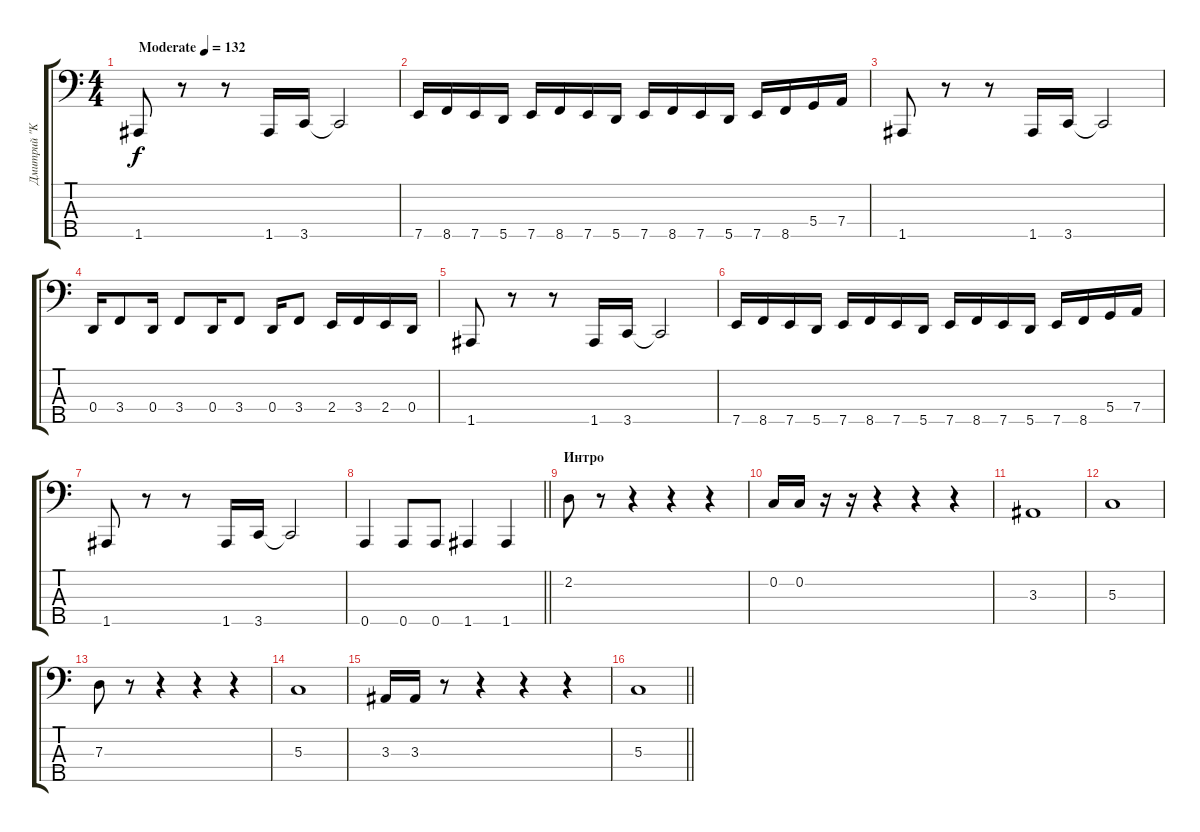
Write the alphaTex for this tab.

\track ("Дмитрий \"Kawazu\" Голяшев" "Дмитрий \"K") {instrument electricbassfinger}
\staff {score tabs}
\tuning (F2 C2 G1 D1 A0) {hide}
\ts (4 4)
\tempo (132 "Moderate")
\clef f4
\ks c
1.5.8{dy f instrument electricbassfinger} r.8 r.8 1.5.16 3.5.16 3.5{t}.2 |
7.5.16 8.5.16 7.5.16 5.5.16 7.5.16 8.5.16 7.5.16 5.5.16 7.5.16 8.5.16 7.5.16 5.5.16 7.5.16 8.5.16 5.4.16 7.4.16 |
1.5.8 r.8 r.8 1.5.16 3.5.16 3.5{t}.2 |
0.4.16 3.4.8 0.4.16 3.4.8 0.4.16 3.4.8 0.4.16 3.4.8 2.4.16 3.4.16 2.4.16 0.4.16 |
1.5.8 r.8 r.8 1.5.16 3.5.16 3.5{t}.2 |
7.5.16 8.5.16 7.5.16 5.5.16 7.5.16 8.5.16 7.5.16 5.5.16 7.5.16 8.5.16 7.5.16 5.5.16 7.5.16 8.5.16 5.4.16 7.4.16 |
1.5.8 r.8 r.8 1.5.16 3.5.16 3.5{t}.2 |
\barLineRight lightlight
0.5.4 0.5.8 0.5.8 1.5.4 1.5.4 |
\section ("" "Интро")
2.2.8{instrument fretlessbass} r.8 r.4 r.4 r.4 |
0.2.16 0.2.16 r.16 r.16 r.4 r.4 r.4 |
3.3.1 |
5.3.1 |
7.3.8 r.8 r.4 r.4 r.4 |
5.3.1 |
3.3.16 3.3.16 r.8 r.4 r.4 r.4 |
\barLineRight lightlight
5.3.1
